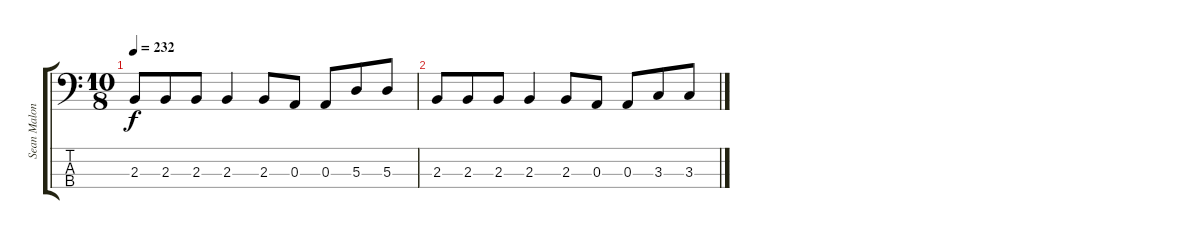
\track ("Sean Malone (Fretless)" "Sean Malon") {instrument fretlessbass}
\staff {score tabs}
\tuning (G2 D2 A1 D1) {hide}
\ts (10 8)
\tempo 232
\clef f4
\ks c
2.3.8{dy f} 2.3.8 2.3.8 2.3.4 2.3.8 0.3.8 0.3.8 5.3.8 5.3.8 |
2.3.8 2.3.8 2.3.8 2.3.4 2.3.8 0.3.8 0.3.8 3.3.8 3.3.8
